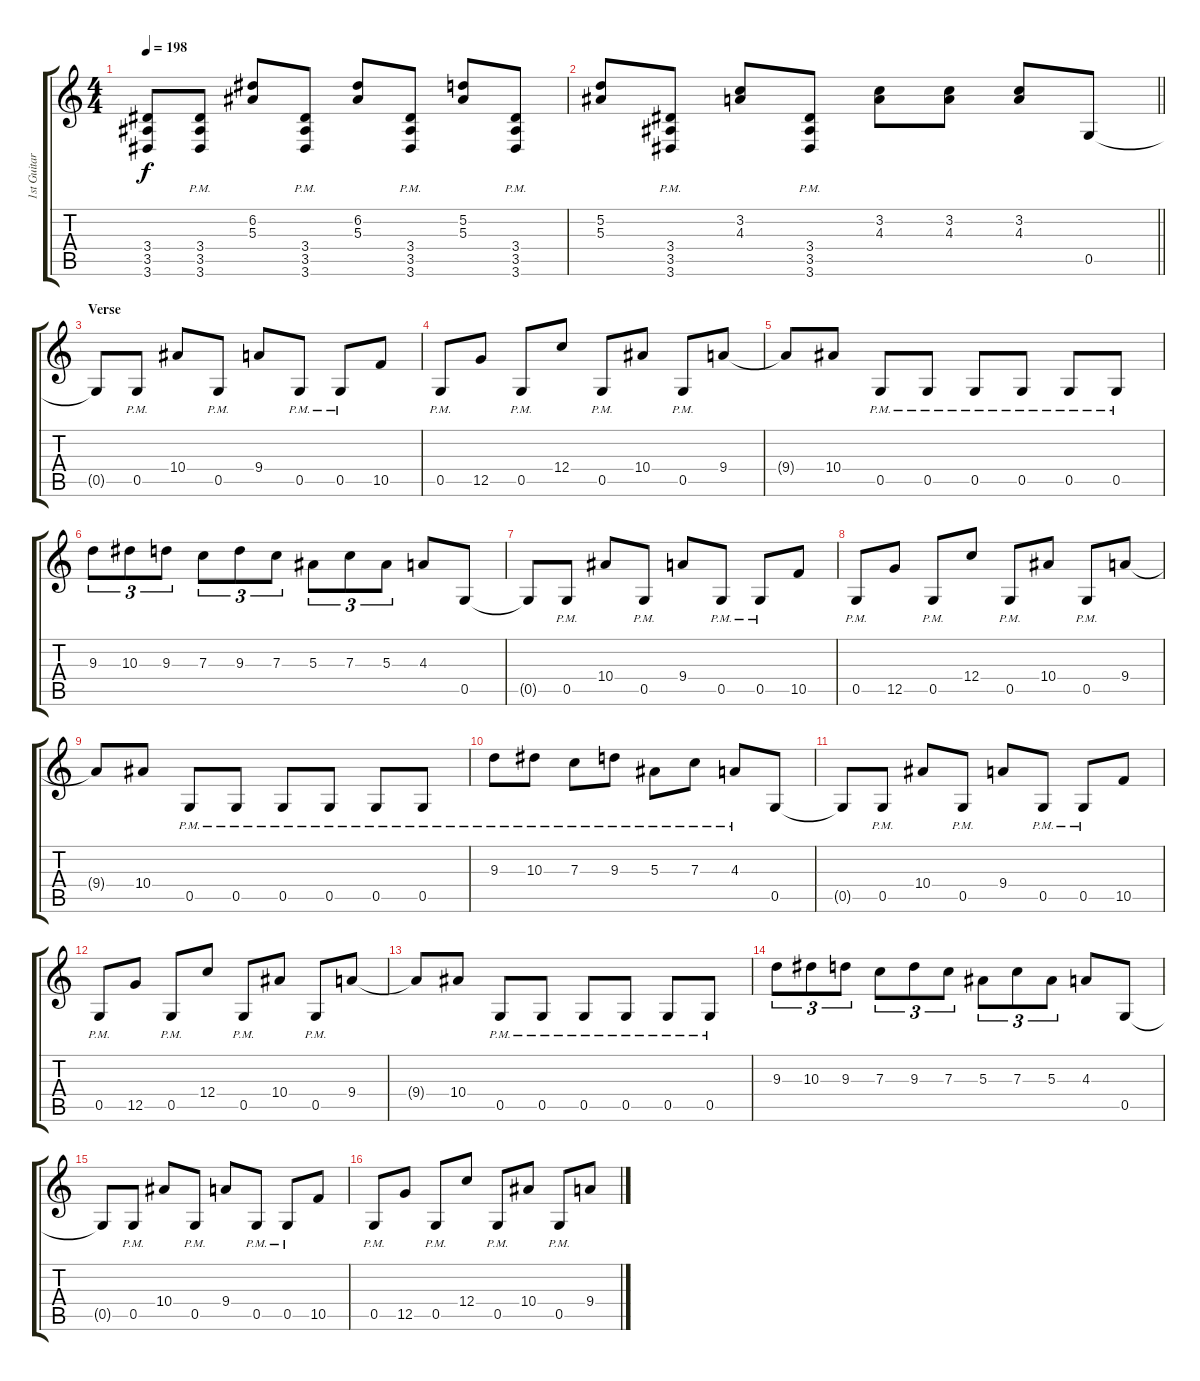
\track ("1st Guitar" "1st Guitar") {instrument overdrivenguitar}
\staff {score tabs}
\tuning (D4 A3 F3 C3 G2 C2) {hide}
\ts (4 4)
\tempo 198
\clef g2
\ks c
(3.4{t} 3.5{t} 3.6{t}).8{dy f} (3.4{pm} 3.5{pm} 3.6{pm}).8 (6.2 5.3).8 (3.4{pm} 3.5{pm} 3.6{pm}).8 (6.2 5.3).8 (3.4{pm} 3.5{pm} 3.6{pm}).8 (5.2 5.3).8 (3.4{pm} 3.5{pm} 3.6{pm}).8 |
\barLineRight lightlight
(5.2 5.3).8 (3.4{pm} 3.5{pm} 3.6{pm}).8 (3.2 4.3).8 (3.4{pm} 3.5{pm} 3.6{pm}).8 (3.2 4.3).8 (3.2 4.3).8 (3.2 4.3).8 0.5.8 |
\section ("" "Verse")
0.5{t}.8 0.5{pm}.8 10.4.8 0.5{pm}.8 9.4.8 0.5{pm}.8 0.5{pm}.8 10.5.8 |
0.5{pm}.8 12.5.8 0.5{pm}.8 12.4.8 0.5{pm}.8 10.4.8 0.5{pm}.8 9.4.8 |
9.4{t}.8 10.4.8 0.5{pm}.8 0.5{pm}.8 0.5{pm}.8 0.5{pm}.8 0.5{pm}.8 0.5{pm}.8 |
9.3.8{tu (3 2)} 10.3.8{tu (3 2)} 9.3.8{tu (3 2)} 7.3.8{tu (3 2)} 9.3.8{tu (3 2)} 7.3.8{tu (3 2)} 5.3.8{tu (3 2)} 7.3.8{tu (3 2)} 5.3.8{tu (3 2)} 4.3.8 0.5.8 |
0.5{t}.8 0.5{pm}.8 10.4.8 0.5{pm}.8 9.4.8 0.5{pm}.8 0.5{pm}.8 10.5.8 |
0.5{pm}.8 12.5.8 0.5{pm}.8 12.4.8 0.5{pm}.8 10.4.8 0.5{pm}.8 9.4.8 |
9.4{t}.8 10.4.8 0.5{pm}.8 0.5{pm}.8 0.5{pm}.8 0.5{pm}.8 0.5{pm}.8 0.5{pm}.8 |
9.3{pm}.8 10.3{pm}.8 7.3{pm}.8 9.3{pm}.8 5.3{pm}.8 7.3{pm}.8 4.3{pm}.8 0.5.8 |
0.5{t}.8 0.5{pm}.8 10.4.8 0.5{pm}.8 9.4.8 0.5{pm}.8 0.5{pm}.8 10.5.8 |
0.5{pm}.8 12.5.8 0.5{pm}.8 12.4.8 0.5{pm}.8 10.4.8 0.5{pm}.8 9.4.8 |
9.4{t}.8 10.4.8 0.5{pm}.8 0.5{pm}.8 0.5{pm}.8 0.5{pm}.8 0.5{pm}.8 0.5{pm}.8 |
9.3.8{tu (3 2)} 10.3.8{tu (3 2)} 9.3.8{tu (3 2)} 7.3.8{tu (3 2)} 9.3.8{tu (3 2)} 7.3.8{tu (3 2)} 5.3.8{tu (3 2)} 7.3.8{tu (3 2)} 5.3.8{tu (3 2)} 4.3.8 0.5.8 |
0.5{t}.8 0.5{pm}.8 10.4.8 0.5{pm}.8 9.4.8 0.5{pm}.8 0.5{pm}.8 10.5.8 |
0.5{pm}.8 12.5.8 0.5{pm}.8 12.4.8 0.5{pm}.8 10.4.8 0.5{pm}.8 9.4.8
